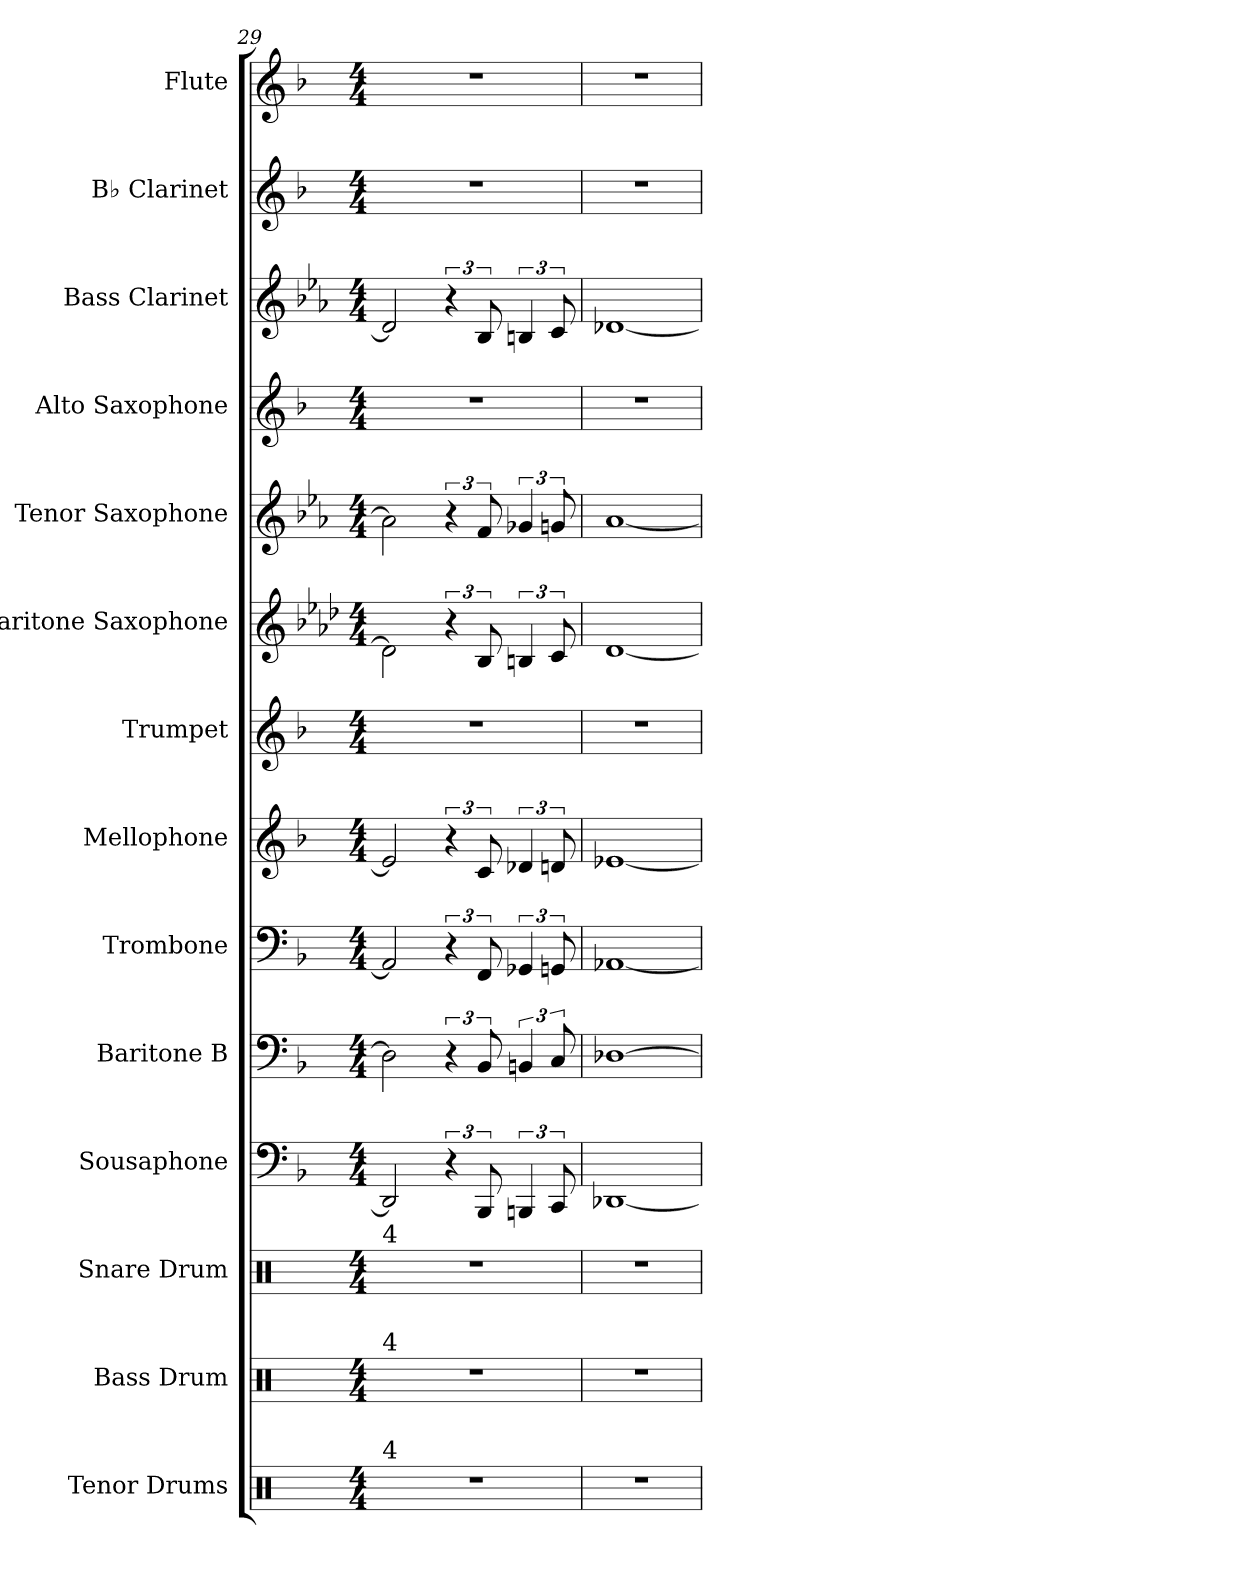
**kern	**kern	**kern	**kern	**kern	**kern	**kern	**kern	**kern	**kern	**kern	**kern	**kern	**kern
*part14	*part13	*part12	*part11	*part10	*part9	*part8	*part7	*part6	*part5	*part4	*part3	*part2	*part1
*staff14	*staff13	*staff12	*staff11	*staff10	*staff9	*staff8	*staff7	*staff6	*staff5	*staff4	*staff3	*staff2	*staff1
*I"Tenor Drums	*I"Bass Drum	*I"Snare Drum	*I"Sousaphone	*I"Baritone B	*I"Trombone	*I"Mellophone	*I"Trumpet	*I"Baritone Saxophone	*I"Tenor Saxophone	*I"Alto Saxophone	*I"Bass Clarinet	*I"B♭ Clarinet	*I"Flute
*I'TD	*I'B. Dr.	*I'SD	*I'Sou	*I'Bar B	*I'Tbn	*I'Mel	*I'Tpt	*I'B Sax	*I'T Sax	*I'A Sax	*I'B Cl	*I'Cl	*I'F
*clefX	*clefX	*clefX	*clefF4	*clefF4	*clefF4	*clefG2	*clefG2	*clefG2	*clefG2	*clefG2	*clefG2	*clefG2	*clefG2
*	*	*	*	*	*	*ITrd4c7	*ITrd1c2	*ITrd12c21	*ITrd8c14	*ITrd5c9	*ITrd8c14	*ITrd1c2	*
*k[]	*k[]	*k[]	*k[b-]	*k[b-]	*k[b-]	*k[b-e-]	*k[b-e-a-]	*k[b-e-a-d-]	*k[b-e-a-]	*k[b-e-a-d-]	*k[b-e-a-]	*k[b-e-a-]	*k[b-]
*M4/4	*M4/4	*M4/4	*M4/4	*M4/4	*M4/4	*M4/4	*M4/4	*M4/4	*M4/4	*M4/4	*M4/4	*M4/4	*M4/4
=29	=29	=29	=29	=29	=29	=29	=29	=29	=29	=29	=29	=29	=29
!	!	!LO:TX:a:t=4	!	!	!	!	!	!	!	!	!	!	!
!	!LO:TX:a:t=4	!	!	!	!	!	!	!	!	!	!	!	!
!LO:TX:a:t=4	!	!	!	!	!	!	!	!	!	!	!	!	!
1r	1r	1r	2DD-/]	2D-\]	2AA-/]	2A-/]	1r	2D-\]	2A-\]	1r	2D-/]	1r	1r
.	.	.	6r	6r	6r	6r	.	6r	6r	.	6r	.	.
.	.	.	12BBB-/	12BB-/	12FF/	12F/	.	12BB-/	12F/	.	12BB-/	.	.
.	.	.	6BBBn/	6BBn/	6GG-X/	6G-X/	.	6BBn/	6G-X/	.	6BBn/	.	.
.	.	.	12CC/	12C/	12GGn/	12Gn/	.	12C/	12Gn/	.	12C/	.	.
=30	=30	=30	=30	=30	=30	=30	=30	=30	=30	=30	=30	=30	=30
1r	1r	1r	[1DD-X	[1D-X	[1AA-X	[1A-X	1r	[1D-	[1A-	1r	[1D-X	1r	1r
=	=	=	=	=	=	=	=	=	=	=	=	=	=
*-	*-	*-	*-	*-	*-	*-	*-	*-	*-	*-	*-	*-	*-
